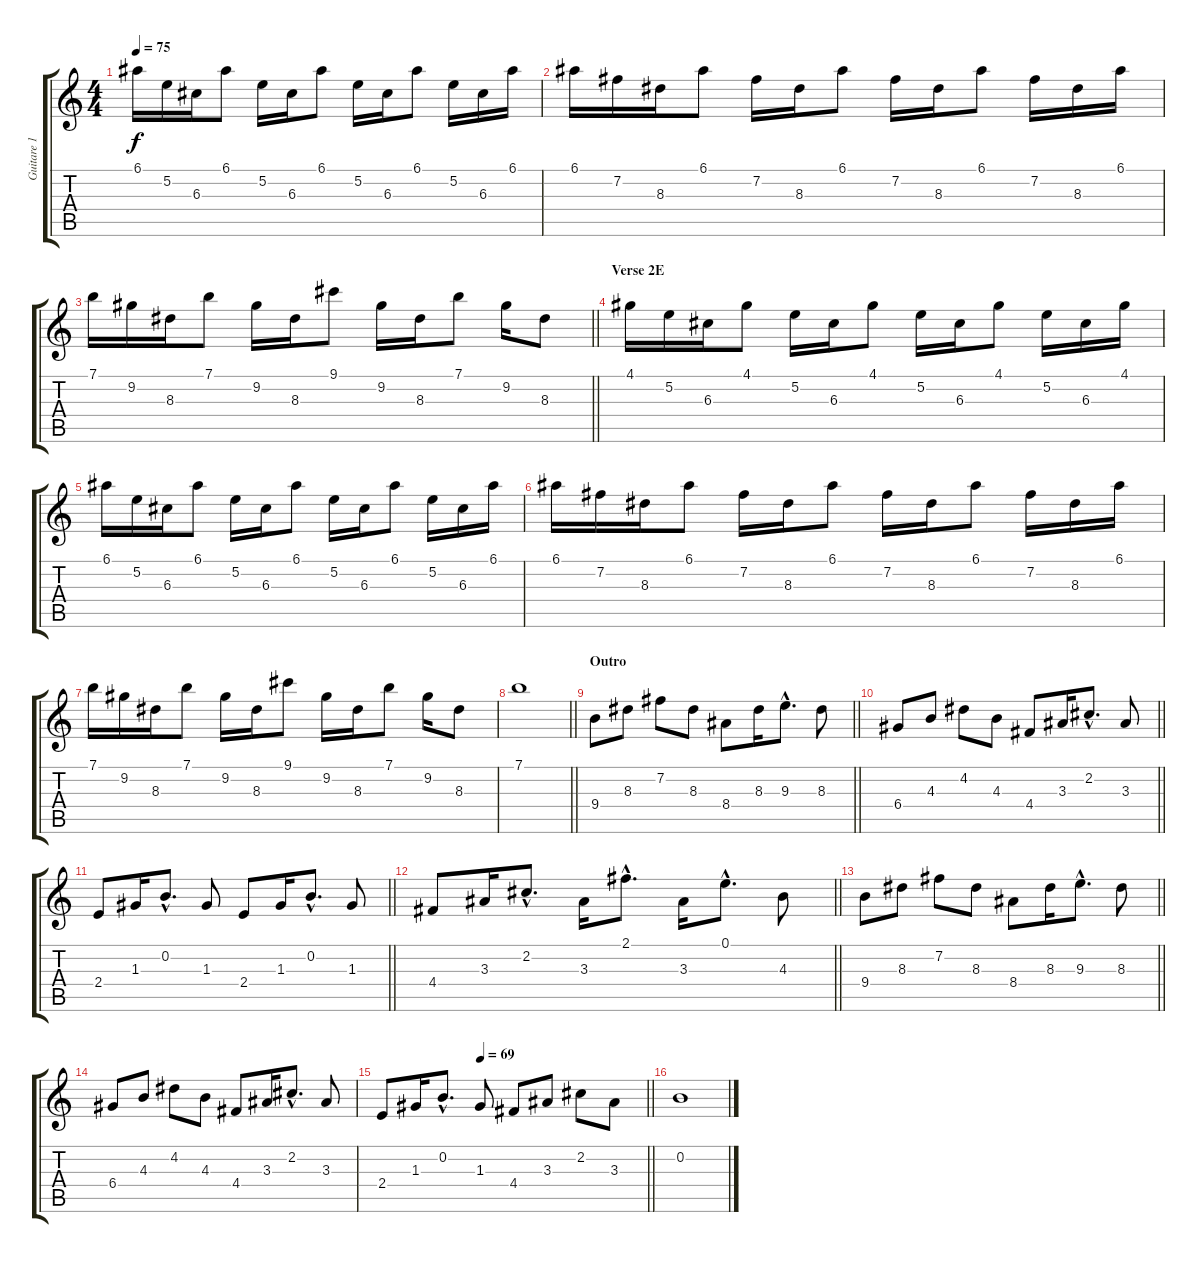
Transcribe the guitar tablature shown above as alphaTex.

\track ("Guitare 1" "Guitare 1") {instrument acousticguitarsteel}
\staff {score tabs}
\tuning (E4 B3 G3 D3 A2 E2) {hide}
\ts (4 4)
\tempo 75
\clef g2
\ks c
6.1.16{dy f} 5.2.16 6.3.16 6.1.8 5.2.16 6.3.16 6.1.8 5.2.16 6.3.16 6.1.8 5.2.16 6.3.16 6.1.16 |
6.1.16 7.2.16 8.3.16 6.1.8 7.2.16 8.3.16 6.1.8 7.2.16 8.3.16 6.1.8 7.2.16 8.3.16 6.1.16 |
\barLineRight lightlight
7.1.16 9.2.16 8.3.16 7.1.8 9.2.16 8.3.16 9.1.8 9.2.16 8.3.16 7.1.8 9.2.16 8.3.8 |
\section ("" "Verse 2E")
4.1.16 5.2.16 6.3.16 4.1.8 5.2.16 6.3.16 4.1.8 5.2.16 6.3.16 4.1.8 5.2.16 6.3.16 4.1.16 |
6.1.16 5.2.16 6.3.16 6.1.8 5.2.16 6.3.16 6.1.8 5.2.16 6.3.16 6.1.8 5.2.16 6.3.16 6.1.16 |
6.1.16 7.2.16 8.3.16 6.1.8 7.2.16 8.3.16 6.1.8 7.2.16 8.3.16 6.1.8 7.2.16 8.3.16 6.1.16 |
7.1.16 9.2.16 8.3.16 7.1.8 9.2.16 8.3.16 9.1.8 9.2.16 8.3.16 7.1.8 9.2.16 8.3.8 |
\barLineRight lightlight
7.1.1 |
\section ("" "Outro")
\barLineRight lightlight
9.4.8 8.3.8 7.2.8 8.3.8 8.4.8 8.3.16 9.3{hac}.8{d} 8.3.8 |
\barLineRight lightlight
6.4.8 4.3.8 4.2.8 4.3.8 4.4.8 3.3.16 2.2{hac}.8{d} 3.3.8 |
\barLineRight lightlight
2.4.8 1.3.16 0.2{hac}.8{d} 1.3.8 2.4.8 1.3.16 0.2{hac}.8{d} 1.3.8 |
\barLineRight lightlight
4.4.8 3.3.16 2.2{hac}.8{d} 3.3.16 2.1{hac}.8{d} 3.3.16 0.1{hac}.8{d} 4.3.8 |
\barLineRight lightlight
9.4.8 8.3.8 7.2.8 8.3.8 8.4.8 8.3.16 9.3{hac}.8{d} 8.3.8 |
6.4.8 4.3.8 4.2.8 4.3.8 4.4.8 3.3.16 2.2{hac}.8{d} 3.3.8 |
\tempo (69 0.375)
\barLineRight lightlight
2.4.8 1.3.16 0.2{hac}.8{d} 1.3.8 4.4.8 3.3.8 2.2.8 3.3.8 |
0.2.1
